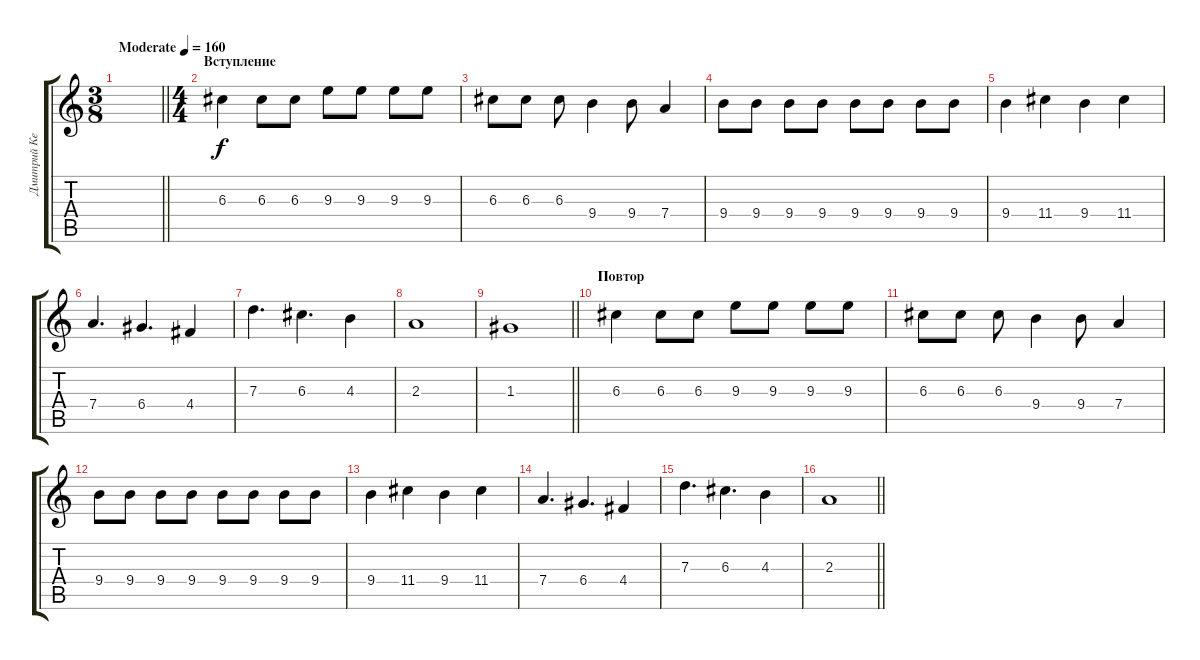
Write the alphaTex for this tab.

\track ("Дмитрий Кежватов" "Дмитрий Ке") {instrument distortionguitar}
\staff {score tabs}
\tuning (E4 B3 G3 D3 A2 E2) {hide}
\ts (3 8)
\tempo (160 "Moderate")
\clef g2
\barLineRight lightlight
\ks c
|
\ts (4 4)
\section ("" "Вступление")
6.3.4 6.3.8 6.3.8 9.3.8 9.3.8 9.3.8 9.3.8 |
6.3.8 6.3.8 6.3.8 9.4.4 9.4.8 7.4.4 |
9.4.8 9.4.8 9.4.8 9.4.8 9.4.8 9.4.8 9.4.8 9.4.8 |
9.4.4 11.4.4 9.4.4 11.4.4 |
7.4.4{d} 6.4.4{d} 4.4.4 |
7.3.4{d} 6.3.4{d} 4.3.4 |
2.3.1 |
\barLineRight lightlight
1.3.1 |
\section ("" "Повтор")
6.3.4 6.3.8 6.3.8 9.3.8 9.3.8 9.3.8 9.3.8 |
6.3.8 6.3.8 6.3.8 9.4.4 9.4.8 7.4.4 |
9.4.8 9.4.8 9.4.8 9.4.8 9.4.8 9.4.8 9.4.8 9.4.8 |
9.4.4 11.4.4 9.4.4 11.4.4 |
7.4.4{d} 6.4.4{d} 4.4.4 |
7.3.4{d} 6.3.4{d} 4.3.4 |
\barLineRight lightlight
2.3.1
